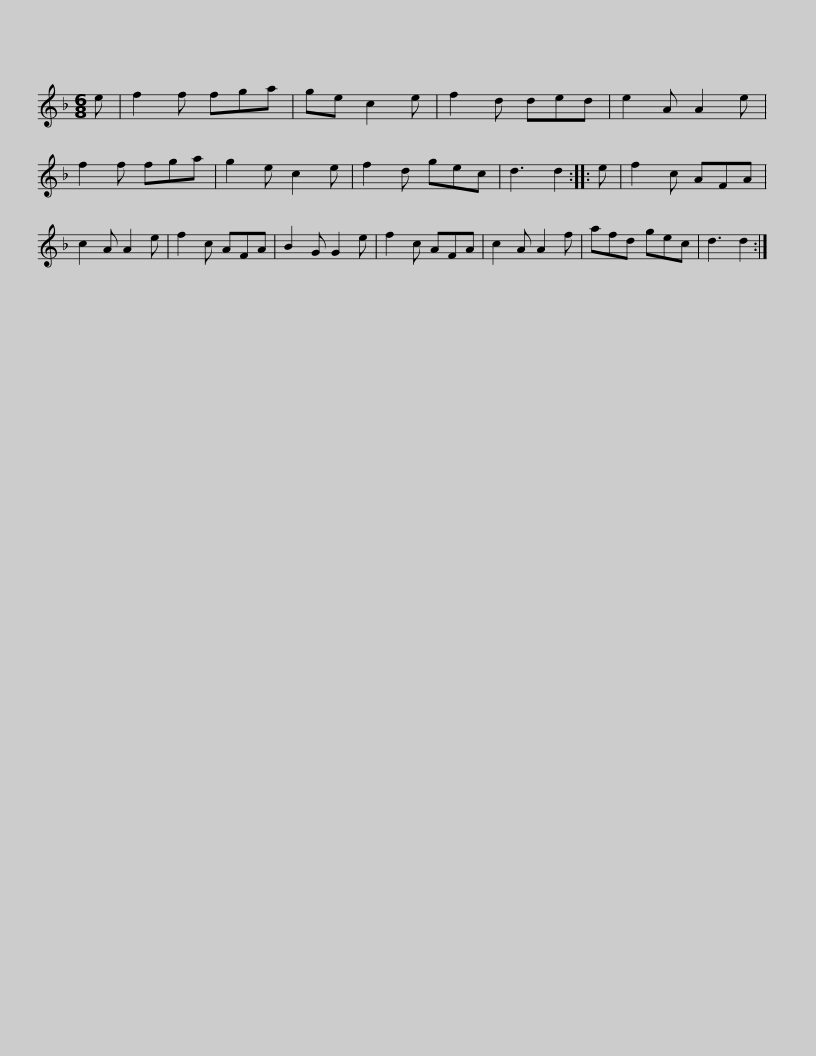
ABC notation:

X:1
L:1/8
M:6/8
I:linebreak $
K:F
V:1 treble
V:1
 e | f2 f fga | ge c2 e | f2 d ded | e2 A A2 e | %5
 f2 f fga | g2 e c2 e | f2 d gec | d3 d2 :: e |$ %10
 f2 c AFA | c2 A A2 e | f2 c AFA | B2 G G2 e | f2 c AFA | %15
 c2 A A2 f | afd gec | d3 d2 :| %18
